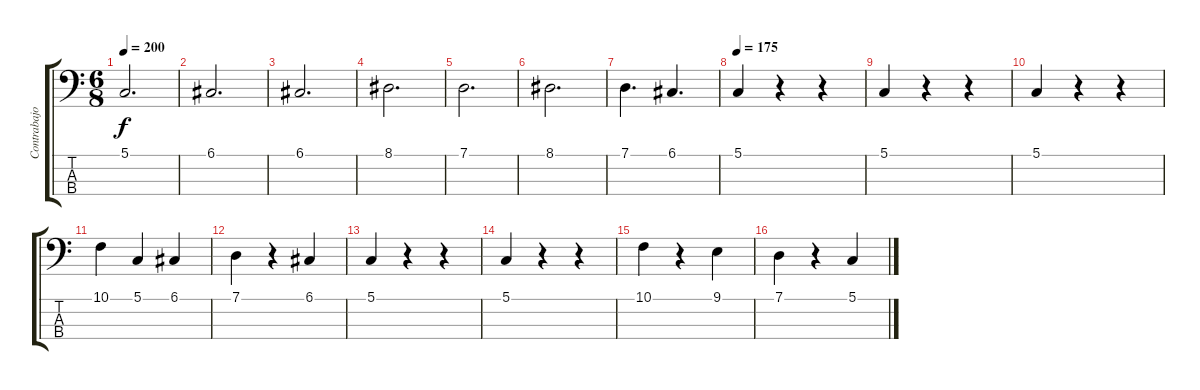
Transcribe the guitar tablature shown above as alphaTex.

\track ("Contrabajo" "Contrabajo") {instrument contrabass}
\staff {score tabs}
\tuning (G1 D1 A0 E0) {hide}
\ts (6 8)
\tempo 200
\clef f4
\ks c
5.1.2{d dy f} |
6.1.2{d} |
6.1.2{d} |
8.1.2{d} |
7.1.2{d} |
8.1.2{d} |
7.1.4{d} 6.1.4{d} |
\tempo 175
5.1.4 r.4 r.4 |
5.1.4 r.4 r.4 |
5.1.4 r.4 r.4 |
10.1.4 5.1.4 6.1.4 |
7.1.4 r.4 6.1.4 |
5.1.4 r.4 r.4 |
5.1.4 r.4 r.4 |
10.1.4 r.4 9.1.4 |
7.1.4 r.4 5.1.4
